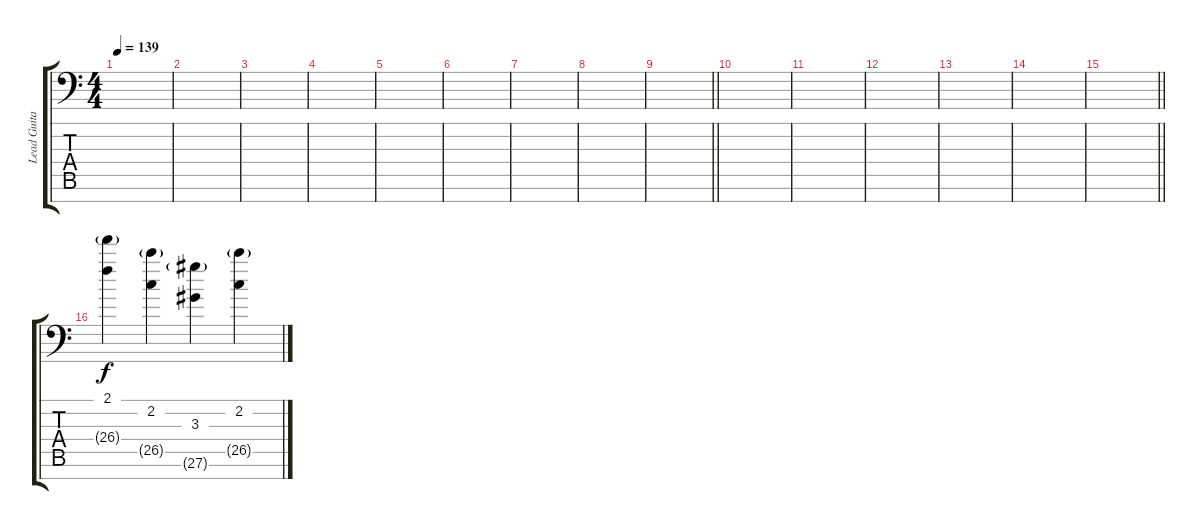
\track ("Lead Guitar #1" "Lead Guita") {instrument electricguitarmuted}
\staff {score tabs}
\tuning (Eb4 Bb3 F3 Eb3 Bb2 F2 Bb1) {hide}
\ts (4 4)
\tempo 139
\clef f4
\ks c
|
|
|
|
|
|
|
|
\barLineRight lightlight
|
\section ("" "")
|
|
|
|
|
\barLineRight lightlight
|
\section ("" "")
(2.1 26.4{g}).4 (2.2 26.5{g}).4 (3.3 27.6{g}).4 (2.2 26.5{g}).4
